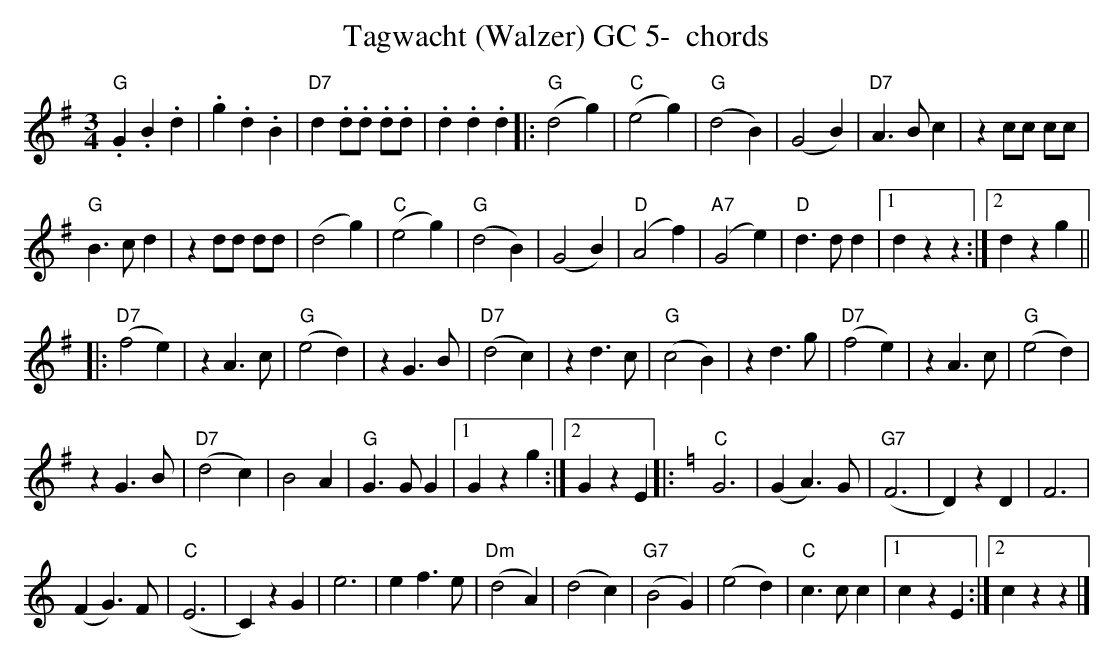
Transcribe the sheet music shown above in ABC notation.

X:1
T:Tagwacht (Walzer) GC 5-  chords
M:3/4
L:1/4
K:Gmaj%%MIDI gchordon
"G".G.B.d | .g.d.B | "D7"d .d/2.d/2 .d/2.d/2 | .d.d.d |:"G"(d2g) | "C"(e2g) | "G"(d2B) | (G2B) | "D7"A>Bc | zc/2c/2 c/2c/2 |
"G"B>cd | zd/2d/2 d/2d/2 | (d2g) | "C"(e2g) | "G"(d2B) | (G2B) | "D"(A2f) | "A7"(G2e) | "D"d>dd |1 dzz :|2 dzg ||
|: "D7"(f2e) | zA>c | "G"(e2d) | zG>B | "D7"(d2c) | zd>c | "G"(c2B) | zd>g | "D7"(f2e) | zA>c | "G"(e2d) |
zG>B | "D7"(d2c) | B2A | "G"G>GG |1 Gzg :|2 GzE |: [K:Cmaj] "C"G3 | (GA>)G | "G7"(F3 | D)zD | F3 |
(FG>)F | "C"(E3 | C)zG | e3 | ef>e | "Dm"(d2A) | (d2c) | "G7"(B2G) | (e2d) | "C"c>cc |1 czE :|2 czz |]
